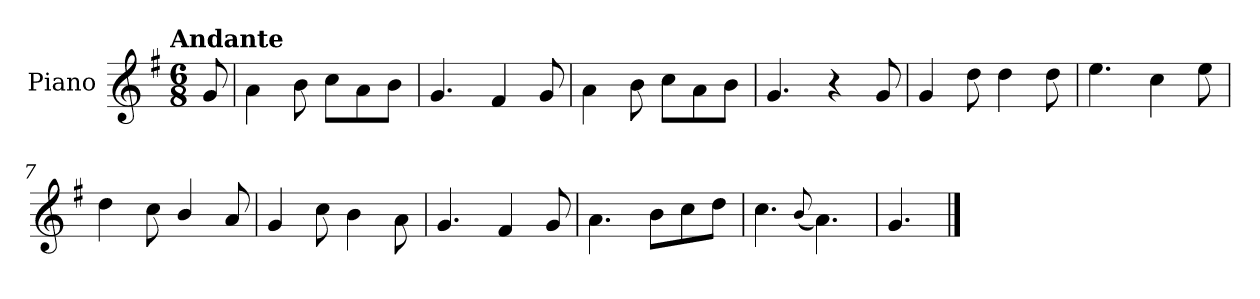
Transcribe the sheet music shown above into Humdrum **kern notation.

**kern
*part1
*staff1
*I"Piano
*I'Pno.
*clefG2
*k[f#]
!!LO:TX:omd:t=Andante
*M6/8
*MM92
=
8g/
=1
4a\
8b\
8cc\L
8a\
8b\J
=2
4.g/
4f#/
8g/
=3
4a\
8b\
8cc\L
8a\
8b\J
=4
4.g/
4r
8g/
=5
4g/
8dd\
4dd\
8dd\
!!LO:LB:g=z
=6
4.ee\
4cc\
8ee\
=7
4dd\
8cc\
4b/
8a/
=8
4g/
8cc\
4b\
8a\
=9
4.g/
4f#/
8g/
=10
4.a\
8b\L
8cc\
8dd\J
=11
4.cc\
(<8qqb/
4.a\)
=12
4.g/
==
*-
